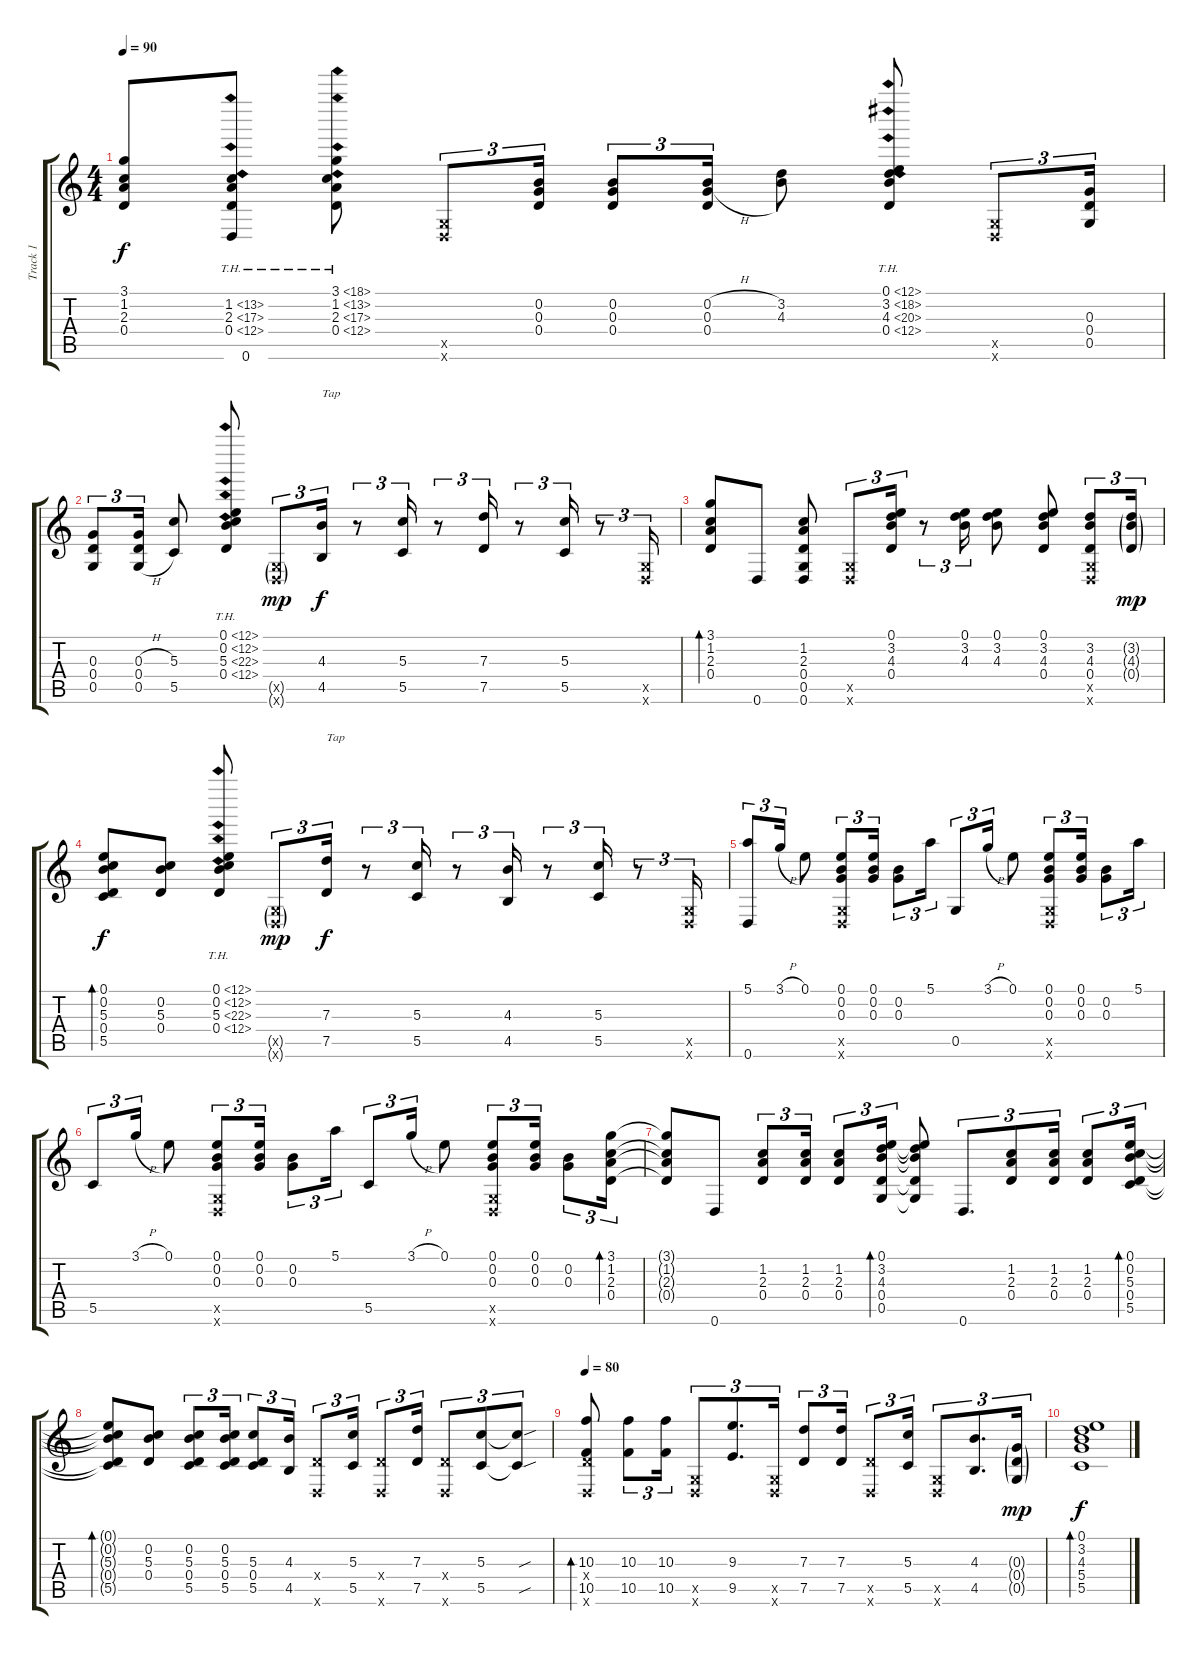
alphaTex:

\track ("Track 1" "Track 1") {instrument acousticguitarsteel}
\staff {score tabs}
\tuning (E4 B3 G3 D3 G2 D2) {hide}
\ts (4 4)
\tempo 90
\clef g2
\ks c
(3.1{t} 1.2{t} 2.3{t} 0.4{t}).8{dy f} (1.2{th 12} 2.3{th 15} 0.4{th 12} 0.6).8 (3.1{th 15} 1.2{th 12} 2.3{th 15} 0.4{th 12}).8 (0.5{x} 0.6{x}).8{tu (3 2)} (0.2 0.3 0.4).16{tu (3 2)} (0.2 0.3 0.4).8{tu (3 2)} (0.2{h} 0.3{h} 0.4).16{tu (3 2)} (3.2 4.3).8 (0.1{th 12} 3.2{th 15} 4.3{th 16} 0.4{th 12}).8 (0.5{x} 0.6{x}).8{tu (3 2)} (0.3 0.4 0.5).16{tu (3 2)} |
(0.3 0.4 0.5).8{tu (3 2)} (0.3{h} 0.4 0.5{h}).16{tu (3 2)} (5.3 5.5).8 (0.1{th 12} 0.2{th 12} 5.3{th 17} 0.4{th 12}).8 (0.5{g x} 0.6{g x}).8{tu (3 2) dy mp} (4.3 4.5).16{tu (3 2) txt "Tap" dy f} r.8{tu (3 2)} (5.3 5.5).16{tu (3 2)} r.8{tu (3 2)} (7.3 7.5).16{tu (3 2)} r.8{tu (3 2)} (5.3 5.5).16{tu (3 2)} r.8{tu (3 2)} (0.5{x} 0.6{x}).16{tu (3 2)} |
(3.1 1.2 2.3 0.4).8{bd 120} 0.6.8 (1.2 2.3 0.4 0.5 0.6).8 (0.5{x} 0.6{x}).8{tu (3 2)} (0.1 3.2 4.3 0.4).16{tu (3 2)} r.8{tu (3 2)} (0.1 3.2 4.3).16{tu (3 2)} (0.1 3.2 4.3).8 (0.1 3.2 4.3 0.4).8 (3.2 4.3 0.4 0.5{x} 0.6{x}).8{tu (3 2)} (3.2{g} 4.3{g} 0.4{g}).16{tu (3 2) dy mp} |
(0.1 0.2 5.3 0.4 5.5).8{bd 120 dy f} (0.2 5.3 0.4).8 (0.1{th 12} 0.2{th 12} 5.3{th 17} 0.4{th 12}).8 (0.5{g x} 0.6{g x}).8{tu (3 2) dy mp} (7.3 7.5).16{tu (3 2) txt "Tap" dy f} r.8{tu (3 2)} (5.3 5.5).16{tu (3 2)} r.8{tu (3 2)} (4.3 4.5).16{tu (3 2)} r.8{tu (3 2)} (5.3 5.5).16{tu (3 2)} r.8{tu (3 2)} (0.5{x} 0.6{x}).16{tu (3 2)} |
(5.1 0.6).8{tu (3 2)} 3.1{h}.16{tu (3 2)} 0.1.8 (0.1 0.2 0.3 0.5{x} 0.6{x}).8{tu (3 2)} (0.1 0.2 0.3).16{tu (3 2)} (0.2 0.3).8{tu (3 2)} 5.1.16{tu (3 2)} 0.5.8{tu (3 2)} 3.1{h}.16{tu (3 2)} 0.1.8 (0.1 0.2 0.3 0.5{x} 0.6{x}).8{tu (3 2)} (0.1 0.2 0.3).16{tu (3 2)} (0.2 0.3).8{tu (3 2)} 5.1.16{tu (3 2)} |
5.5.8{tu (3 2)} 3.1{h}.16{tu (3 2)} 0.1.8 (0.1 0.2 0.3 0.5{x} 0.6{x}).8{tu (3 2)} (0.1 0.2 0.3).16{tu (3 2)} (0.2 0.3).8{tu (3 2)} 5.1.16{tu (3 2)} 5.5.8{tu (3 2)} 3.1{h}.16{tu (3 2)} 0.1.8 (0.1 0.2 0.3 0.5{x} 0.6{x}).8{tu (3 2)} (0.1 0.2 0.3).16{tu (3 2)} (0.2 0.3).8{tu (3 2)} (3.1 1.2 2.3 0.4).16{tu (3 2) bd 120} |
(3.1{t} 1.2{t} 2.3{t} 0.4{t}).8 0.6.8 (1.2 2.3 0.4).8{tu (3 2)} (1.2 2.3 0.4).16{tu (3 2)} (1.2 2.3 0.4).8{tu (3 2)} (0.1 3.2 4.3 0.4 0.5).16{tu (3 2) bd 60} (0.1{t} 3.2{t} 4.3{t} 0.4{t} 0.5{t}).8 0.6.8{d tu (3 2)} (1.2 2.3 0.4).8{tu (3 2)} (1.2 2.3 0.4).16{tu (3 2)} (1.2 2.3 0.4).8{tu (3 2)} (0.1 0.2 5.3 0.4 5.5).16{tu (3 2) bd 120} |
(0.1{t} 0.2{t} 5.3{t} 0.4{t} 5.5{t}).8{bd 120} (0.2 5.3 0.4).8 (0.2 5.3 0.4 5.5).8{tu (3 2)} (0.2 5.3 0.4 5.5).16{tu (3 2)} (5.3 0.4 5.5).8{tu (3 2)} (4.3 4.5).16{tu (3 2)} (0.4{x} 0.6{x}).8{tu (3 2)} (5.3 5.5).16{tu (3 2)} (0.4{x} 0.6{x}).8{tu (3 2)} (7.3 7.5).16{tu (3 2)} (0.4{x} 0.6{x}).8{tu (3 2)} (5.3 5.5).8{tu (3 2)} (5.3{sou t} 5.5{sou t}).8{tu (3 2)} |
\tempo 80
(10.3 0.4{x} 10.5 0.6{x}).8{bd 60} (10.3 10.5).8{tu (3 2)} (10.3 10.5).16{tu (3 2)} (0.5{x} 0.6{x}).8{tu (3 2)} (9.3 9.5).8{d tu (3 2)} (0.5{x} 0.6{x}).16{tu (3 2)} (7.3 7.5).8{tu (3 2)} (7.3 7.5).16{tu (3 2)} (7.5{x} 0.6{x}).8{tu (3 2)} (5.3 5.5).16{tu (3 2)} (0.5{x} 0.6{x}).8{tu (3 2)} (4.3 4.5).8{d tu (3 2)} (0.3{g} 0.4{g} 0.5{g}).16{tu (3 2) dy mp} |
(0.1 3.2 4.3 5.4 5.5).1{bd 240 dy f}
